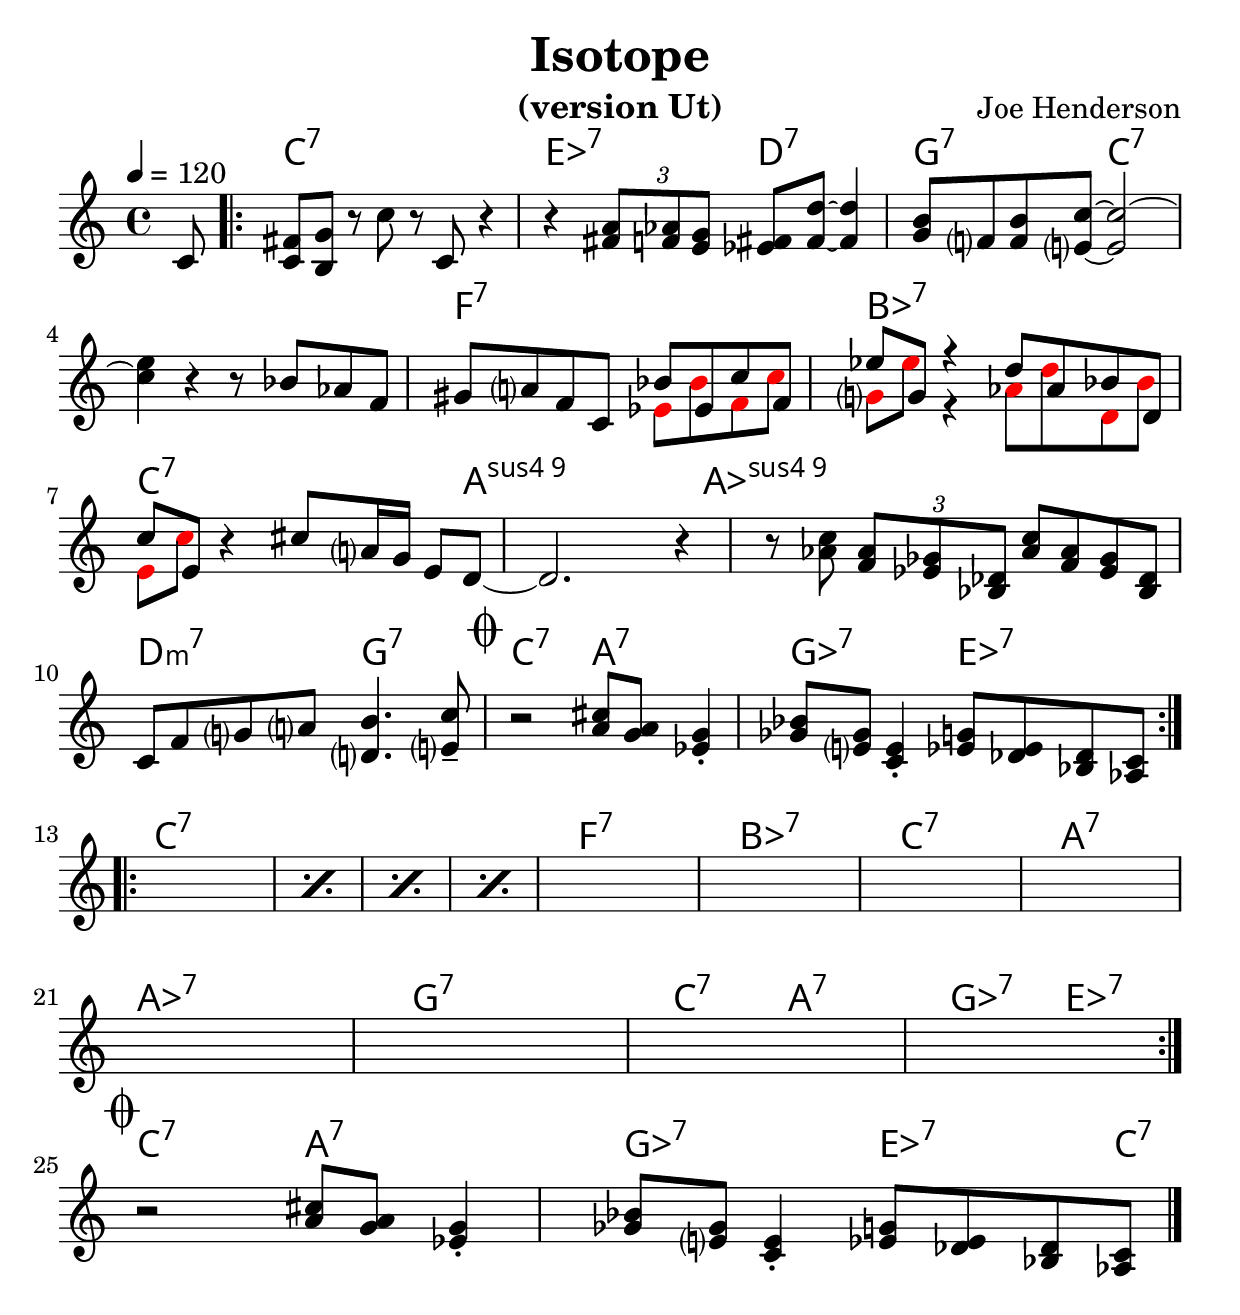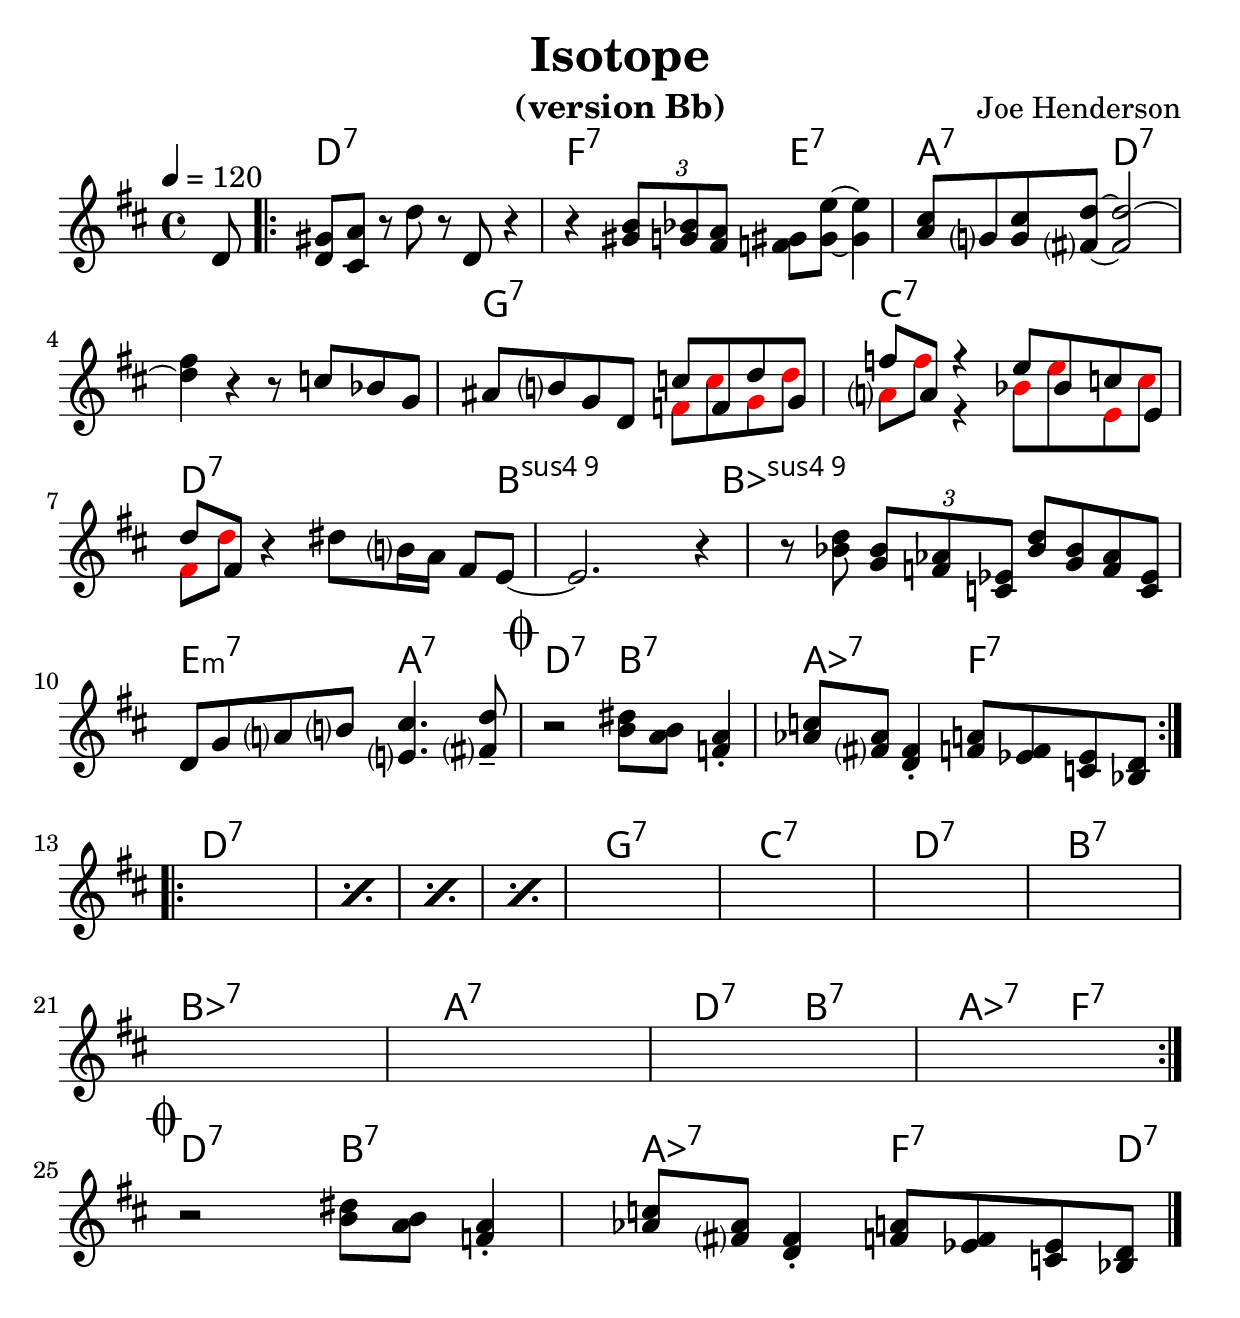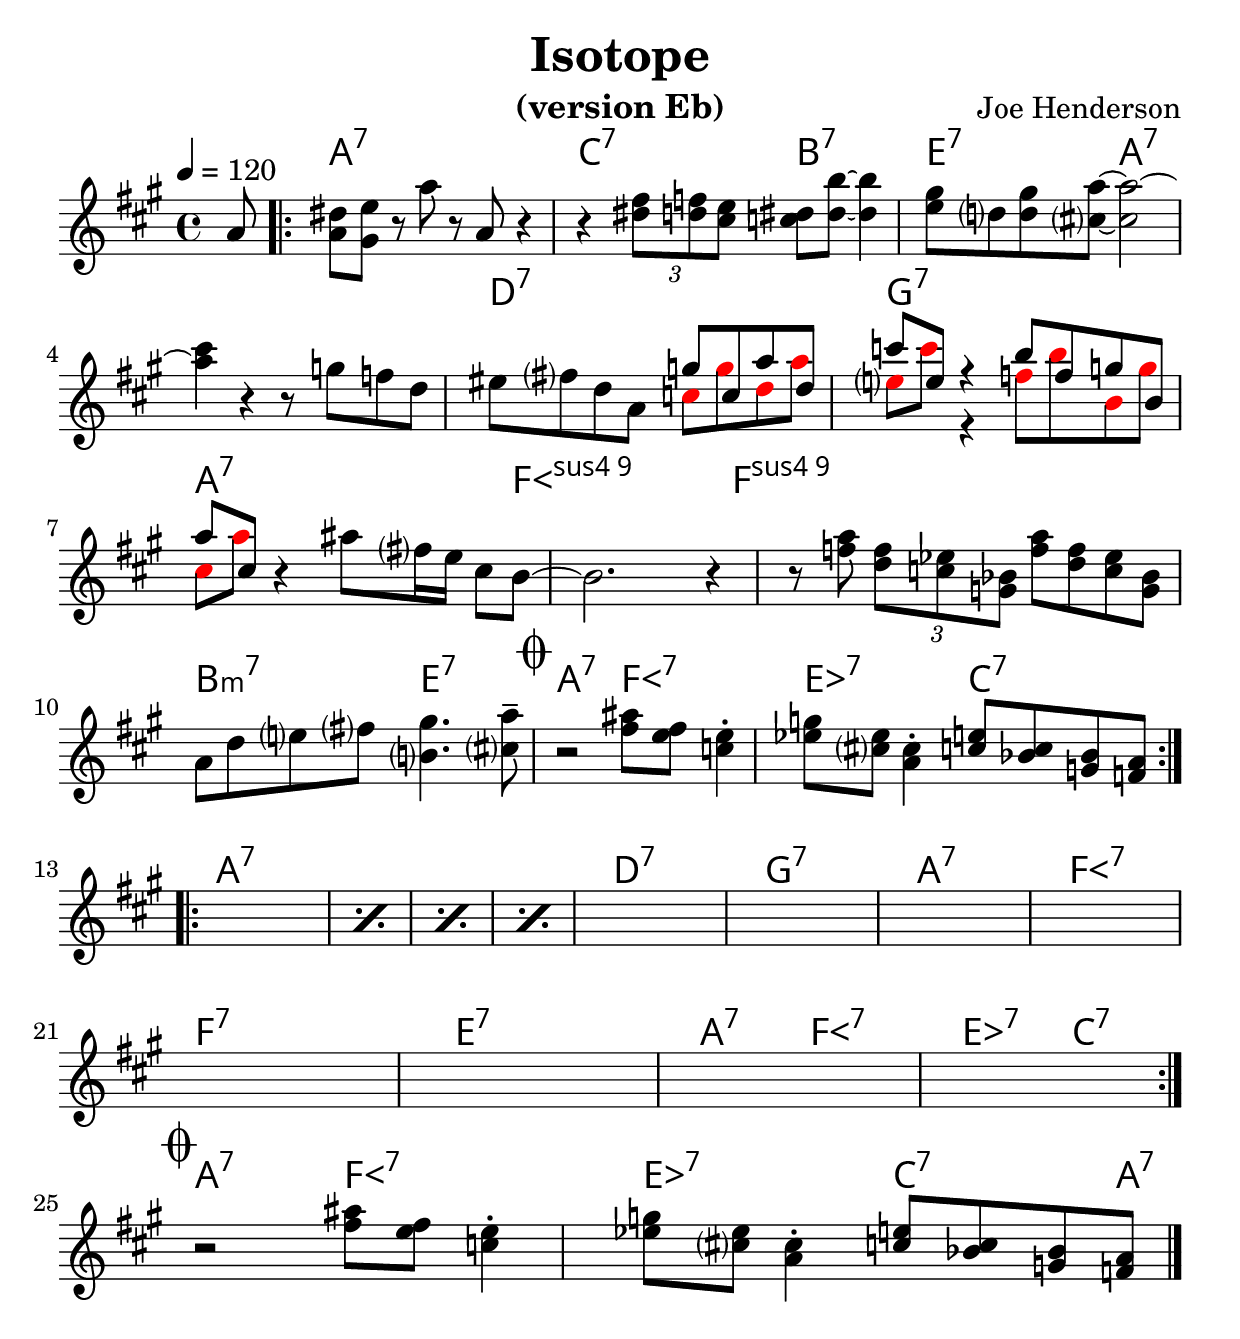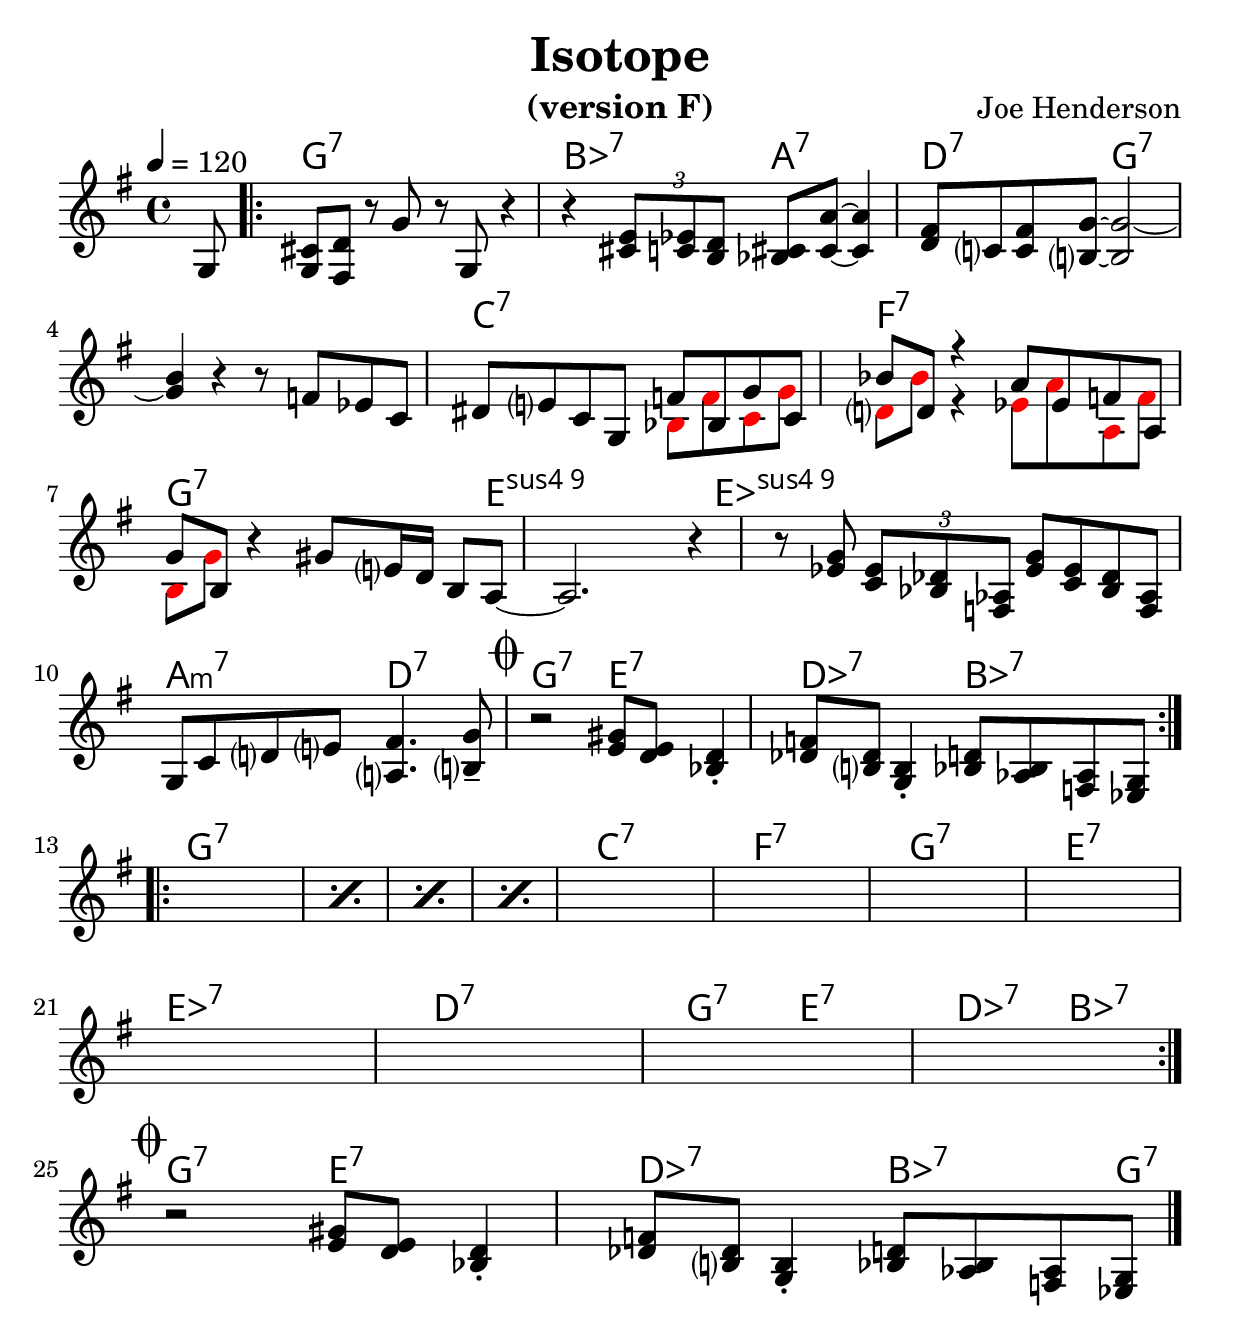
% Created on Mon Sep 20 15:23:38 CEST 2010
\version "2.22.0"

#(set-global-staff-size 26)
#(set-default-paper-size "a4")

\include "utils/AccordsJazzDefs.ly"

\paper { indent = 0\cm} 


\header {
  title = "Isotope" 
  composer = "Joe Henderson"
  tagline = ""

}


accords = \chords {
  \partial 8 s8
  \repeat volta 2 {
    c1:7 es2:7 d:7 g:7 c:7 s1
    f:7 bes:7 c2.:7 s8 a1:sus9 aes :sus9 s8
    d2:m7 g:7 c:7 a:7 ges:7 es:7}
  % Solos
  \repeat volta 2 {\repeat percent 4 {c1:7} f:7 bes:7 c:7 a:7 \break aes:7 g:7 c2:7 a:7 ges:7 es:7}
  c:7 a:7 ges:7 es4.:7 c8:7
}

theme = \new Staff {
  \time 4/4
  \tempo 4 = 120
  \set Staff.midiInstrument = "trumpet"
  \key c \major
  \clef treble
  \accidentalStyle modern-cautionary
  \relative c' {
    % Type notes here
    \compressEmptyMeasures
    \partial 8 c8
    \repeat volta 2 {
      <fis c> <g b,> r c r c, r4
      r \tuplet 3/2 {<a' fis>8 <aes f> <g e>} <fis es> <d' fis,>~ <d fis,>4
      <b g>8 f <b f> <c e,>8~ <c e,>2~ <c e>4 r r8 bes aes f 
      gis a f c
      <<
        \voiceOne {bes' es, c' f, es' g, r4 d'8 aes bes d, c' e,}
        \new Voice {
          \override NoteHead.color = #red 
          \voiceTwo 
          es bes' f c' g es' r4 aes,8 d d, bes' e,[ c']}
      >>
      \oneVoice
      r4 cis8 a16 g e8 d~ d2. r4
      r8 <c' aes> \tuplet 3/2 {<aes f> <ges es> <des bes>}
      <c' aes> <aes f> <ges es> <des bes>
      c f g a <b d,>4. <c e,>8--
      \mark \markup {\musicglyph "scripts.coda" }
      r2 <cis a>8 <a g> <g es>4-.
      <bes ges>8 <ges e> <e c>4-. <g es>8 <es des> <des bes> <c aes> 
    }
    \break
    \repeat volta 2 {\repeat percent 4 {s1} \repeat unfold 8 {s1}}
    \break
    \mark \markup { \musicglyph "scripts.coda" }
    r2 <cis' a>8 <a g> <g es>4-.
    <bes ges>8 <ges e> <e c>4-. <g es>8 <es des> <des bes> <c aes>
    \bar "|."
  }
}

\include "utils/books.ly"